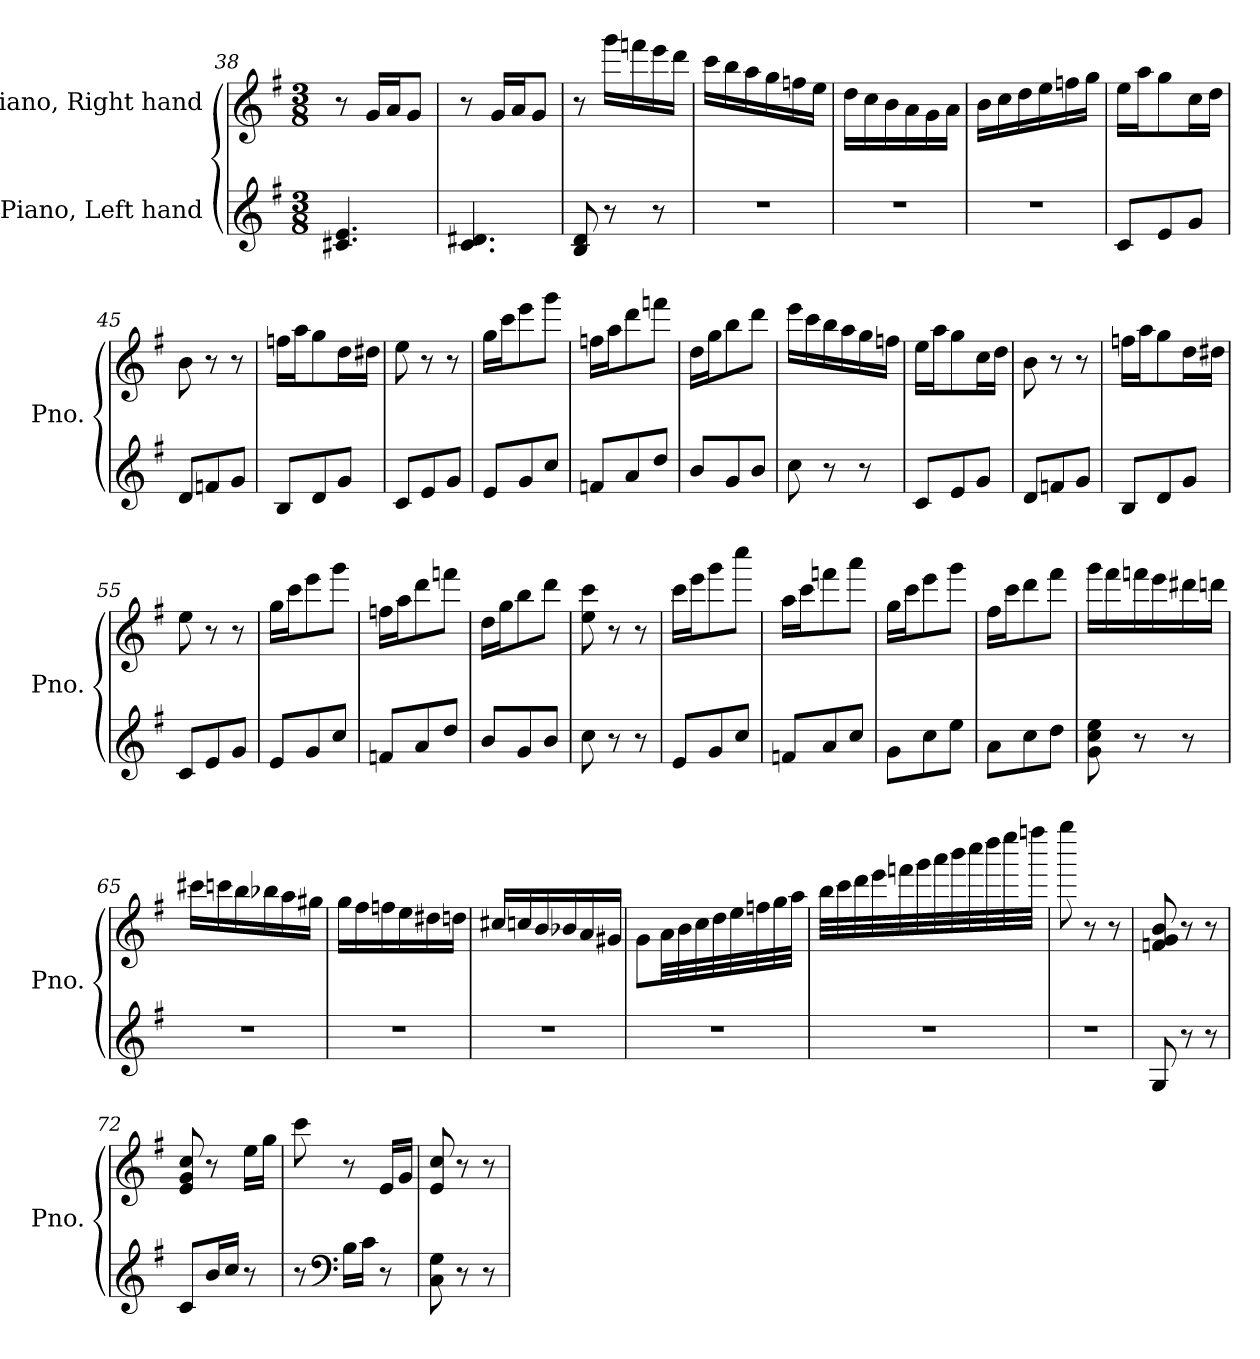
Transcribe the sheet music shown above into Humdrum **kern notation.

**kern	**kern
*part2	*part1
*staff2	*staff1
*I"Piano, Left hand	*I"Piano, Right hand
*I'Pno.	*I'Pno.
*clefG2	*clefG2
*k[f#]	*k[f#]
*M3/8	*M3/8
=38	=38
4.c#X/ 4.e/	8r
.	16g/LL
.	16a/J
.	8g/J
=39	=39
4.c/ 4.d#X/	8r
.	16g/LL
.	16a/J
.	8g/J
!!LO:PB:g=z
=40	=40
8B/ 8d/	8r
8r	16ggg\LL
.	16fffn\
8r	16eee\
.	16ddd\JJ
=41	=41
4.r	16ccc\LL
.	16bb\
.	16aa\
.	16gg\
.	16ffn\
.	16ee\JJ
=42	=42
4.r	16dd\LL
.	16cc\
.	16b\
.	16a\
.	16g\
.	16a\JJ
=43	=43
4.r	16b\LL
.	16cc\
.	16dd\
.	16ee\
.	16ffn\
.	16gg\JJ
=44	=44
8c/L	16ee\LL
.	16aa\J
8e/	8gg\
8g/J	16cc\L
.	16dd\JJ
=45	=45
8d/L	8b\
8fn/	8r
8g/J	8r
!!LO:LB:g=z
=46	=46
8B/L	16ffn\LL
.	16aa\J
8d/	8gg\
8g/J	16dd\L
.	16dd#X\JJ
=47	=47
8c/L	8ee\
8e/	8r
8g/J	8r
=48	=48
8e/L	16gg\LL
.	16ccc\J
8g/	8eee\
8cc/J	8ggg\J
=49	=49
8fn/L	16ffn\LL
.	16aa\J
8a/	8ddd\
8dd/J	8fffn\J
=50	=50
8b/L	16dd\LL
.	16gg\J
8g/	8bb\
8b/J	8ddd\J
=51	=51
8cc\	16eee\LL
.	16ccc\
8r	16bb\
.	16aa\
8r	16gg\
.	16ffn\JJ
=52	=52
8c/L	16ee\LL
.	16aa\J
8e/	8gg\
8g/J	16cc\L
.	16dd\JJ
!!LO:LB:g=z
=53	=53
8d/L	8b\
8fn/	8r
8g/J	8r
=54	=54
8B/L	16ffn\LL
.	16aa\J
8d/	8gg\
8g/J	16dd\L
.	16dd#X\JJ
=55	=55
8c/L	8ee\
8e/	8r
8g/J	8r
=56	=56
8e/L	16gg\LL
.	16ccc\J
8g/	8eee\
8cc/J	8ggg\J
=57	=57
8fn/L	16ffn\LL
.	16aa\J
8a/	8ddd\
8dd/J	8fffn\J
=58	=58
8b/L	16dd\LL
.	16gg\J
8g/	8bb\
8b/J	8ddd\J
=59	=59
8cc\	8ee\ 8ccc\
8r	8r
8r	8r
=60	=60
8e/L	16ccc\LL
.	16eee\J
8g/	8ggg\
8cc/J	8cccc\J
!!LO:LB:g=z
=61	=61
8fn/L	16aa\LL
.	16ccc\J
8a/	8fffn\
8cc/J	8aaa\J
=62	=62
8g\L	16gg\LL
.	16ccc\J
8cc\	8eee\
8ee\J	8ggg\J
=63	=63
8a\L	16ff#\LL
.	16ccc\J
8cc\	8ddd\
8dd\J	8fff#\J
=64	=64
8g\ 8cc\ 8ee\	16ggg\LL
.	16fff#\
8r	16fffn\
.	16eee\
8r	16ddd#X\
.	16dddn\JJ
=65	=65
4.r	16ccc#X\LL
.	16cccn\
.	16bb\
.	16bb-X\
.	16aa\
.	16gg#X\JJ
!!LO:LB:g=z
=66	=66
4.r	16gg\LL
.	16ff#\
.	16ffn\
.	16ee\
.	16dd#X\
.	16ddn\JJ
=67	=67
4.r	16cc#X/LL
.	16ccn/
.	16b/
.	16b-X/
.	16a/
.	16g#X/JJ
=68	=68
4.r	8g\L
.	32a\LL
.	32b\
.	32cc\
.	32dd\
.	32ee\
.	32ffn\
.	32gg\
.	32aa\JJJ
!!LO:LB:g=z
=69	=69
4.r	32bb\LLL
.	32ccc\
.	32ddd\
.	32eee\
.	32fffn\
.	32ggg\
.	32aaa\
.	32bbb\
.	32cccc\
.	32dddd\
.	32eeee\
.	32ffffn\JJJ
=70	=70
4.r	8gggg\
.	8r
.	8r
=71	=71
8G/	8fn/ 8g/ 8b/
8r	8r
8r	8r
=72	=72
8c/L	8e/ 8g/ 8cc/
16b/L	8r
16cc/JJ	.
8r	16ee\LL
.	16gg\JJ
=73	=73
8r	8ccc\
*clefF4	*
16B\LL	8r
16c\JJ	.
8r	16e/LL
.	16g/JJ
=74	=74
8C\ 8G\	8e/ 8cc/
8r	8r
8r	8r
=	=
*-	*-
